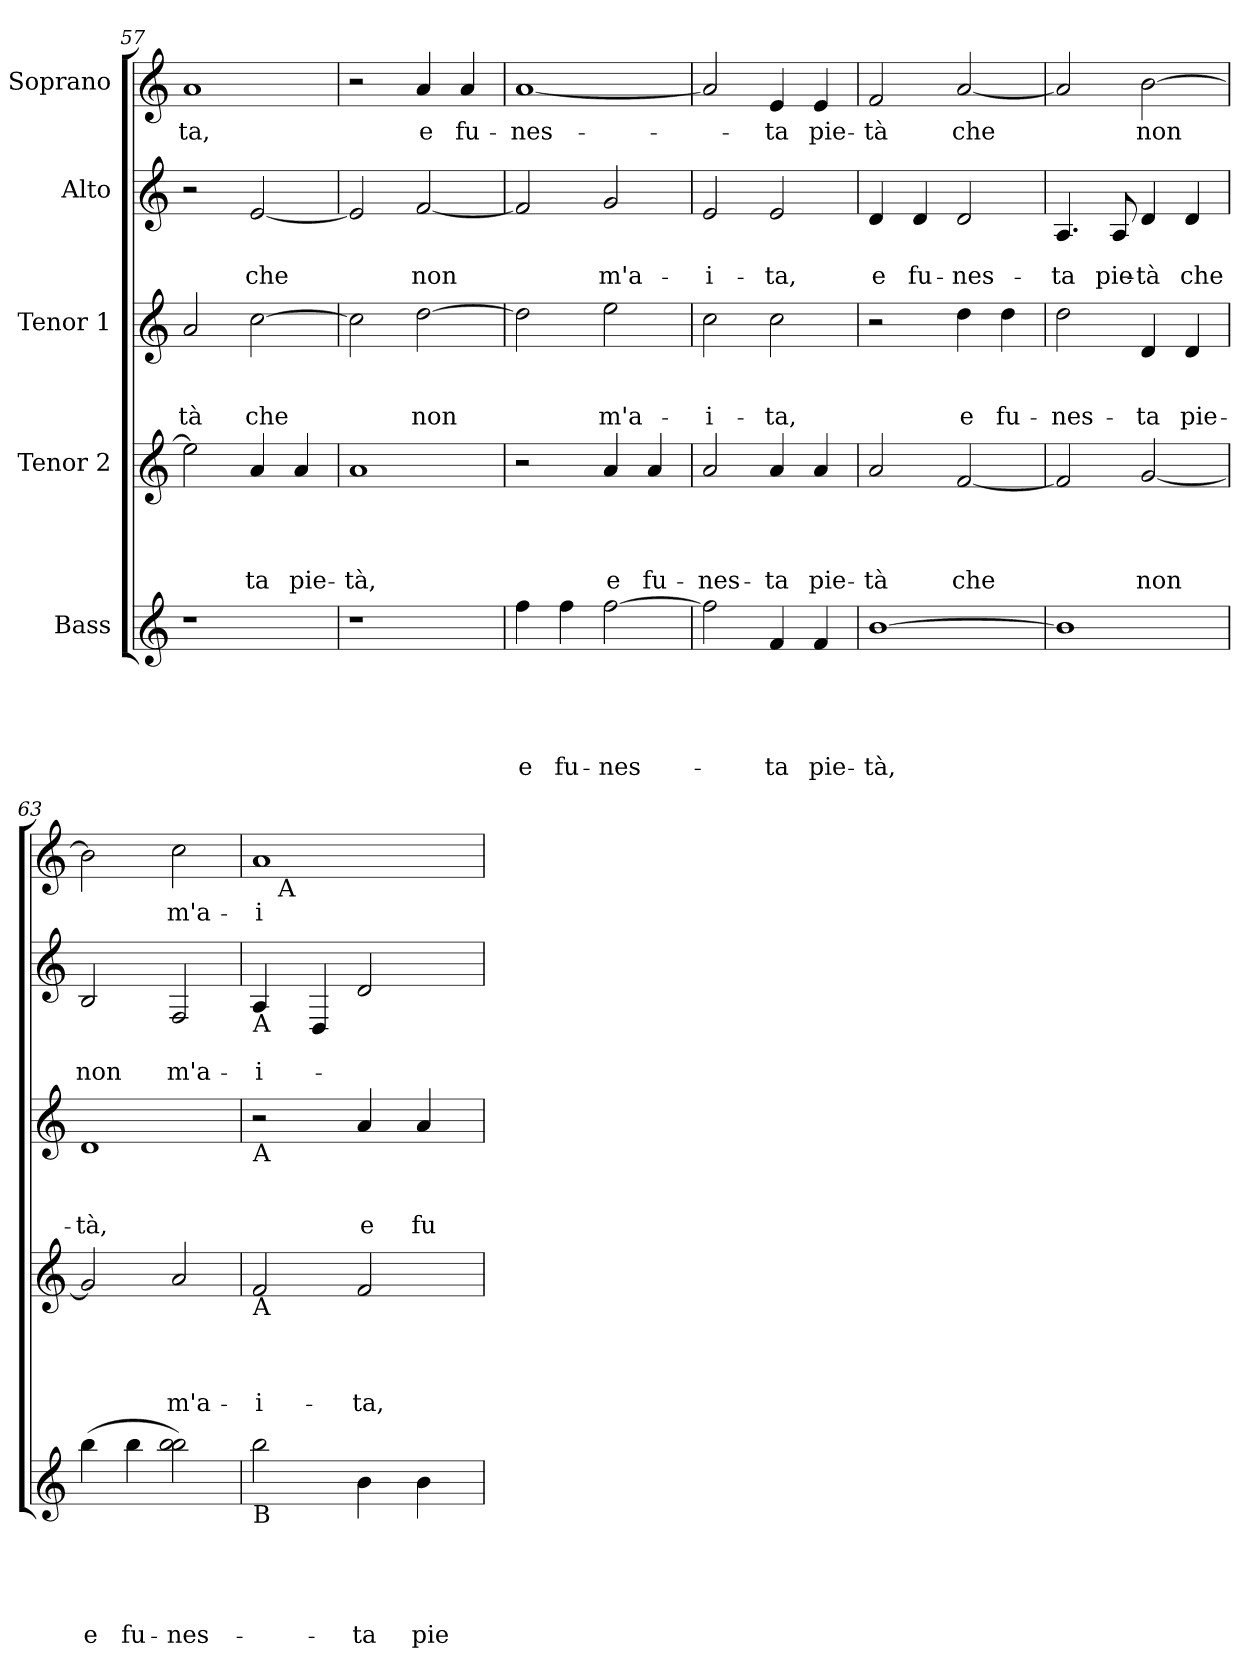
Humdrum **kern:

**kern	**text	**text	**text	**text	**text	**kern	**text	**text	**text	**text	**kern	**text	**text	**text	**kern	**text	**text	**kern	**text
*part5	*part5	*part5	*part5	*part5	*part5	*part4	*part4	*part4	*part4	*part4	*part3	*part3	*part3	*part3	*part2	*part2	*part2	*part1	*part1
*staff5	*staff5	*staff5	*staff5	*staff5	*staff5	*staff4	*staff4	*staff4	*staff4	*staff4	*staff3	*staff3	*staff3	*staff3	*staff2	*staff2	*staff2	*staff1	*staff1
*I"Bass	*	*	*	*	*	*I"Tenor 2	*	*	*	*	*I"Tenor 1	*	*	*	*I"Alto	*	*	*I"Soprano	*
*clefG2	*	*	*	*	*	*clefG2	*	*	*	*	*clefG2	*	*	*	*clefG2	*	*	*clefG2	*
*k[]	*	*	*	*	*	*k[]	*	*	*	*	*k[]	*	*	*	*k[]	*	*	*k[]	*
*C:	*	*	*	*	*	*C:	*	*	*	*	*C:	*	*	*	*C:	*	*	*C:	*
=57	=57	=57	=57	=57	=57	=57	=57	=57	=57	=57	=57	=57	=57	=57	=57	=57	=57	=57	=57
!	!	!	!	!	!	!	!	!	!	!	!	!	!	!LO:LY:b	!	!	!	!	!LO:LY:b
1r	.	.	.	.	.	2ee\]	.	.	.	.	2a/	.	.	-tà	2r	.	.	1a	-ta,
!	!	!	!	!	!	!	!	!	!	!LO:LY:b	!	!	!	!LO:LY:b	!	!	!LO:LY:b	!	!
.	.	.	.	.	.	4a/	.	.	.	-ta	[>2cc\	.	.	che	[<2e/	.	che	.	.
!	!	!	!	!	!	!	!	!	!	!LO:LY:b	!	!	!	!	!	!	!	!	!
.	.	.	.	.	.	4a/	.	.	.	pie-	.	.	.	.	.	.	.	.	.
=58	=58	=58	=58	=58	=58	=58	=58	=58	=58	=58	=58	=58	=58	=58	=58	=58	=58	=58	=58
!	!	!	!	!	!	!	!	!	!	!LO:LY:b	!	!	!	!	!	!	!	!	!
1r	.	.	.	.	.	1a	.	.	.	-tà,	2cc\]	.	.	.	2e/]	.	.	2r	.
!	!	!	!	!	!	!	!	!	!	!	!	!	!	!LO:LY:b	!	!	!LO:LY:b	!	!LO:LY:b
.	.	.	.	.	.	.	.	.	.	.	[>2dd\	.	.	non	[<2f/	.	non	4a/	e
!	!	!	!	!	!	!	!	!	!	!	!	!	!	!	!	!	!	!	!LO:LY:b
.	.	.	.	.	.	.	.	.	.	.	.	.	.	.	.	.	.	4a/	fu-
=59	=59	=59	=59	=59	=59	=59	=59	=59	=59	=59	=59	=59	=59	=59	=59	=59	=59	=59	=59
!	!	!	!	!	!LO:LY:b	!	!	!	!	!	!	!	!	!	!	!	!	!	!LO:LY:b
4ff\	.	.	.	.	e	2r	.	.	.	.	2dd\]	.	.	.	2f/]	.	.	[<1a	-nes-
!	!	!	!	!	!LO:LY:b	!	!	!	!	!	!	!	!	!	!	!	!	!	!
4ff\	.	.	.	.	fu-	.	.	.	.	.	.	.	.	.	.	.	.	.	.
!	!	!	!	!	!LO:LY:b	!	!	!	!	!LO:LY:b	!	!	!	!LO:LY:b	!	!	!LO:LY:b	!	!
[>2ff\	.	.	.	.	-nes-	4a/	.	.	.	e	2ee\	.	.	m'a-	2g/	.	m'a-	.	.
!	!	!	!	!	!	!	!	!	!	!LO:LY:b	!	!	!	!	!	!	!	!	!
.	.	.	.	.	.	4a/	.	.	.	fu-	.	.	.	.	.	.	.	.	.
=60	=60	=60	=60	=60	=60	=60	=60	=60	=60	=60	=60	=60	=60	=60	=60	=60	=60	=60	=60
!	!	!	!	!	!	!	!	!	!	!LO:LY:b	!	!	!	!LO:LY:b	!	!	!LO:LY:b	!	!
2ff\]	.	.	.	.	.	2a/	.	.	.	-nes-	2cc\	.	.	-i-	2e/	.	-i-	2a/]	.
!	!	!	!	!	!LO:LY:b	!	!	!	!	!LO:LY:b	!	!	!	!LO:LY:b	!	!	!LO:LY:b	!	!LO:LY:b
4f/	.	.	.	.	-ta	4a/	.	.	.	-ta	2cc\	.	.	-ta,	2e/	.	-ta,	4e/	-ta
!	!	!	!	!	!LO:LY:b	!	!	!	!	!LO:LY:b	!	!	!	!	!	!	!	!	!LO:LY:b
4f/	.	.	.	.	pie-	4a/	.	.	.	pie-	.	.	.	.	.	.	.	4e/	pie-
=61	=61	=61	=61	=61	=61	=61	=61	=61	=61	=61	=61	=61	=61	=61	=61	=61	=61	=61	=61
!	!	!	!	!	!LO:LY:b	!	!	!	!	!LO:LY:b	!	!	!	!	!	!	!LO:LY:b	!	!LO:LY:b
[>1b	.	.	.	.	-tà,	2a/	.	.	.	-tà	2r	.	.	.	4d/	.	e	2f/	-tà
!	!	!	!	!	!	!	!	!	!	!	!	!	!	!	!	!	!LO:LY:b	!	!
.	.	.	.	.	.	.	.	.	.	.	.	.	.	.	4d/	.	fu-	.	.
!	!	!	!	!	!	!	!	!	!	!LO:LY:b	!	!	!	!LO:LY:b	!	!	!LO:LY:b	!	!LO:LY:b
.	.	.	.	.	.	[<2f/	.	.	.	che	4dd\	.	.	e	2d/	.	-nes-	[<2a/	che
!	!	!	!	!	!	!	!	!	!	!	!	!	!	!LO:LY:b	!	!	!	!	!
.	.	.	.	.	.	.	.	.	.	.	4dd\	.	.	fu-	.	.	.	.	.
=62	=62	=62	=62	=62	=62	=62	=62	=62	=62	=62	=62	=62	=62	=62	=62	=62	=62	=62	=62
!	!	!	!	!	!	!	!	!	!	!	!	!	!	!LO:LY:b	!	!	!LO:LY:b	!	!
1b]	.	.	.	.	.	2f/]	.	.	.	.	2dd\	.	.	-nes-	4.A/	.	-ta	2a/]	.
!	!	!	!	!	!	!	!	!	!	!	!	!	!	!	!	!	!LO:LY:b	!	!
.	.	.	.	.	.	.	.	.	.	.	.	.	.	.	8A/	.	pie-	.	.
!	!	!	!	!	!	!	!	!	!	!LO:LY:b	!	!	!	!LO:LY:b	!	!	!LO:LY:b	!	!LO:LY:b
.	.	.	.	.	.	[<2g/	.	.	.	non	4d/	.	.	-ta	4d/	.	-tà	[>2b\	non
!	!	!	!	!	!	!	!	!	!	!	!	!	!	!LO:LY:b	!	!	!LO:LY:b	!	!
.	.	.	.	.	.	.	.	.	.	.	4d/	.	.	pie-	4d/	.	che	.	.
=63	=63	=63	=63	=63	=63	=63	=63	=63	=63	=63	=63	=63	=63	=63	=63	=63	=63	=63	=63
!	!	!	!	!	!LO:LY:b	!	!	!	!	!	!	!	!	!LO:LY:b	!	!	!LO:LY:b	!	!
(<4bb\	.	.	.	.	e	2g/]	.	.	.	.	1d	.	.	-tà,	2B/	.	non	2b\]	.
!	!	!	!	!	!LO:LY:b	!	!	!	!	!	!	!	!	!	!	!	!	!	!
4bb\	.	.	.	.	fu-	.	.	.	.	.	.	.	.	.	.	.	.	.	.
!	!	!	!	!	!LO:LY:b	!	!	!	!	!LO:LY:b	!	!	!	!	!	!	!LO:LY:b	!	!LO:LY:b
2bb\ 2bb\)	.	.	.	.	-nes-	2a/	.	.	.	m'a-	.	.	.	.	2F/	.	m'a-	2cc\	m'a-
!!LO:LB:g=z
=64	=64	=64	=64	=64	=64	=64	=64	=64	=64	=64	=64	=64	=64	=64	=64	=64	=64	=64	=64
!	!	!	!	!	!	!	!	!	!	!	!	!	!	!	!LO:TX:b:t=A	!	!	!	!
!	!	!	!	!	!	!	!	!	!	!	!LO:TX:b:t=A	!	!	!	!	!	!	!	!
!	!	!	!	!	!	!LO:TX:b:t=A	!	!	!	!	!	!	!	!	!	!	!	!	!
!LO:TX:b:t=B	!	!	!	!	!	!	!	!	!	!	!	!	!	!	!	!	!	!	!
!	!	!	!	!	!	!	!	!	!	!LO:LY:b	!	!	!	!	!	!	!LO:LY:b	!	!LO:LY:b
*	*	*	*	*	*	*	*	*	*	*	*	*	*	*	*	*	*	*^	*
2bb\	.	.	.	.	.	2f/	.	.	.	-i-	2r	.	.	.	4A/	.	-i-	1a	16.ryy	-i-
!	!	!	!	!	!	!	!	!	!	!	!	!	!	!	!	!	!	!	!LO:TX:b:t=A	!
.	.	.	.	.	.	.	.	.	.	.	.	.	.	.	.	.	.	.	2ryy	.
.	.	.	.	.	.	.	.	.	.	.	.	.	.	.	4D/	.	.	.	.	.
!	!	!	!	!	!LO:LY:b	!	!	!	!	!LO:LY:b	!	!	!	!LO:LY:b	!	!	!	!	!	!
4b\	.	.	.	.	-ta	2f/	.	.	.	-ta,	4a/	.	.	e	2d/	.	.	.	.	.
.	.	.	.	.	.	.	.	.	.	.	.	.	.	.	.	.	.	.	4ryy	.
!	!	!	!	!	!LO:LY:b	!	!	!	!	!	!	!	!	!LO:LY:b	!	!	!	!	!	!
4b\	.	.	.	.	pie-	.	.	.	.	.	4a/	.	.	fu-	.	.	.	.	.	.
.	.	.	.	.	.	.	.	.	.	.	.	.	.	.	.	.	.	.	8ryy	.
.	.	.	.	.	.	.	.	.	.	.	.	.	.	.	.	.	.	.	32ryy	.
*	*	*	*	*	*	*	*	*	*	*	*	*	*	*	*	*	*	*v	*v	*
=	=	=	=	=	=	=	=	=	=	=	=	=	=	=	=	=	=	=	=
*-	*-	*-	*-	*-	*-	*-	*-	*-	*-	*-	*-	*-	*-	*-	*-	*-	*-	*-	*-
